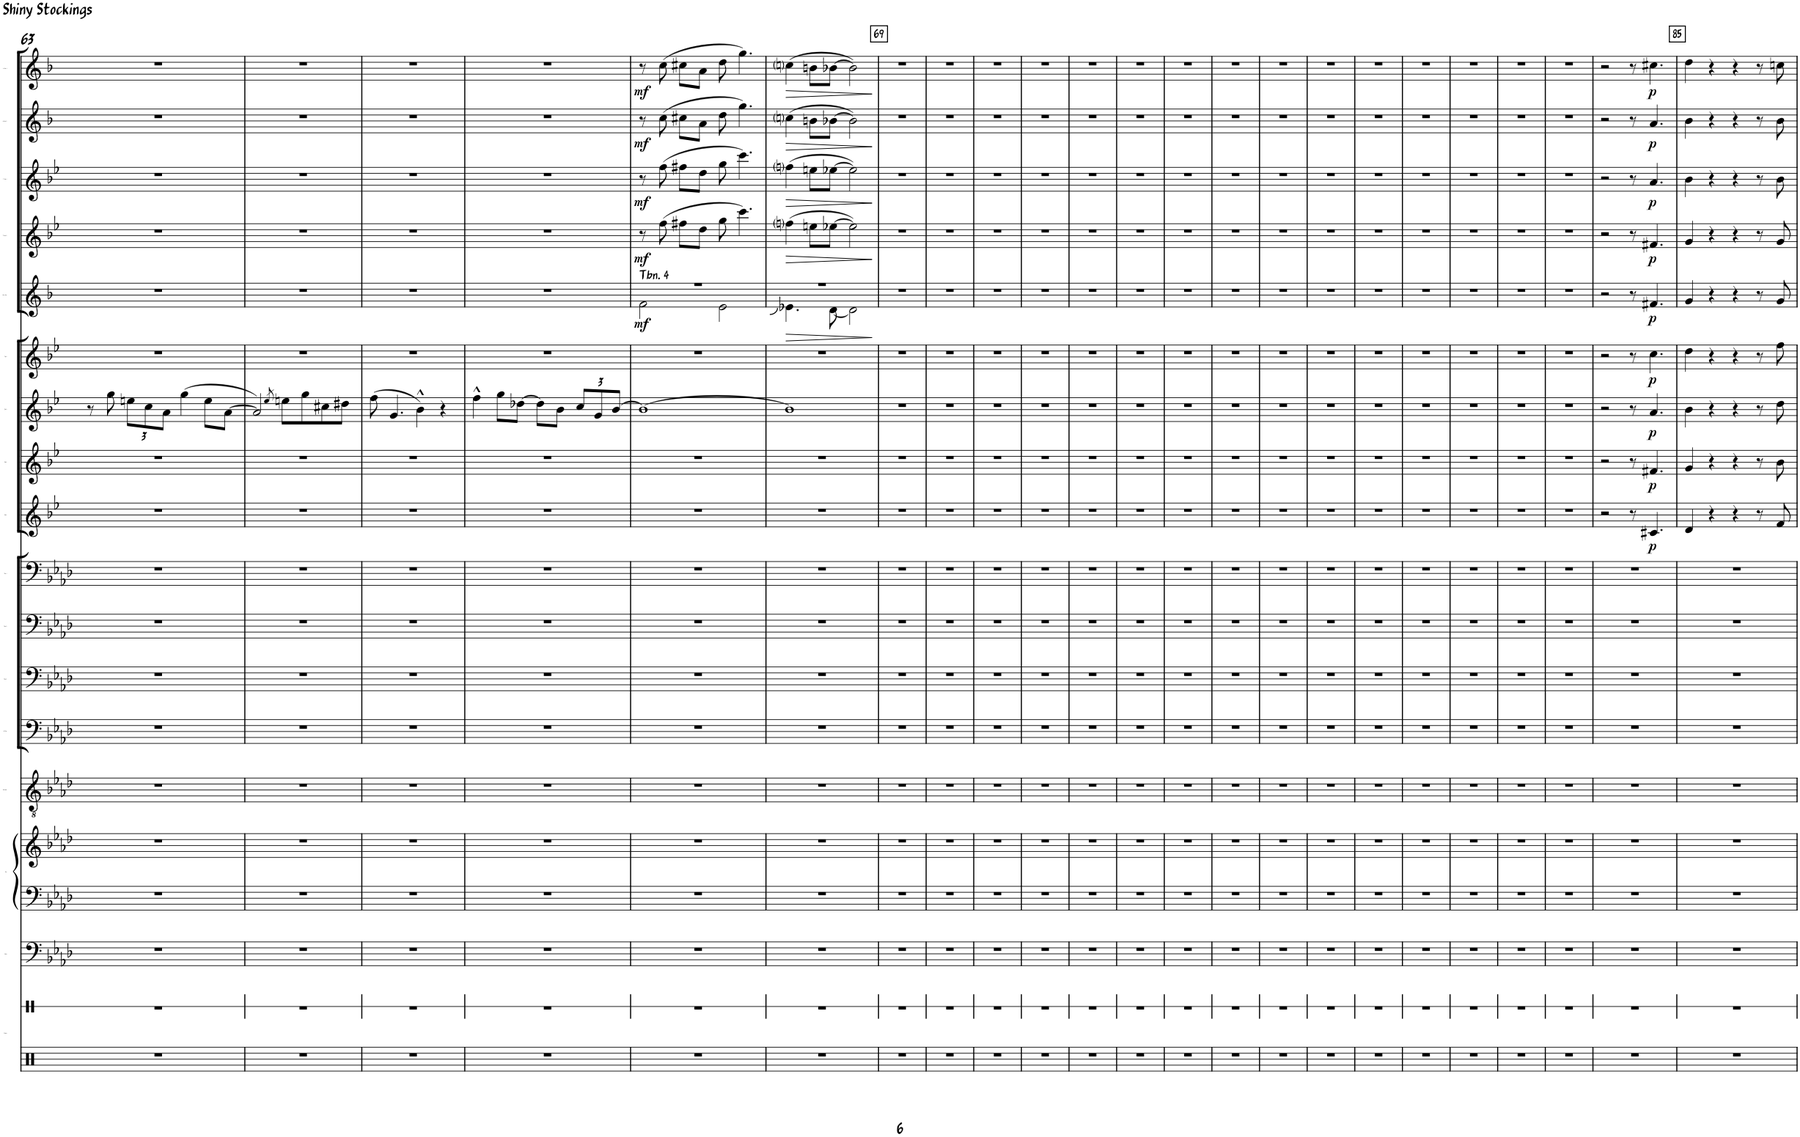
**kern	**dynam	**kern	**dynam	**kern	**dynam	**kern	**dynam	**kern	**dynam	**kern	**dynam	**kern	**dynam	**kern	**dynam	**kern	**dynam
*part9	*part9	*part8	*part8	*part7	*part7	*part6	*part6	*part5	*part5	*part4	*part4	*part3	*part3	*part2	*part2	*part1	*part1
*staff9	*staff9	*staff8	*staff8	*staff7	*staff7	*staff6	*staff6	*staff5	*staff5	*staff4	*staff4	*staff3	*staff3	*staff2	*staff2	*staff1	*staff1
*I"Trumpet 4	*	*I"Trumpet 3	*	*I"Trumpet 2	*	*I"Trumpet 1	*	*I"Bari	*	*I"Tenor 2	*	*I"Tenor 1	*	*I"Alto 2	*	*I"Alto 1	*
*I'Tpt 4	*	*I'Tpt 3	*	*	*	*I'Tpt 1	*	*	*	*	*	*	*	*	*	*	*
!!LO:PB:g=z
*clefG2	*	*clefG2	*	*clefG2	*	*clefG2	*	*clefG2	*	*clefG2	*	*clefG2	*	*clefG2	*	*clefG2	*
*Trd1c2	*	*Trd1c2	*	*Trd1c2	*	*Trd1c2	*	*Trd12c21	*	*Trd8c14	*	*Trd8c14	*	*Trd5c9	*	*Trd5c9	*
*k[b-e-]	*	*k[b-e-]	*	*k[b-e-]	*	*k[b-e-]	*	*k[b-]	*	*k[b-e-]	*	*k[b-e-]	*	*k[b-]	*	*k[b-]	*
*M4/4	*	*M4/4	*	*M4/4	*	*M4/4	*	*M4/4	*	*M4/4	*	*M4/4	*	*M4/4	*	*M4/4	*
=63	=63	=63	=63	=63	=63	=63	=63	=63	=63	=63	=63	=63	=63	=63	=63	=63	=63
1r	.	1r	.	8r	.	1r	.	1r	.	1r	.	1r	.	1r	.	1r	.
.	.	.	.	8gg\	.	.	.	.	.	.	.	.	.	.	.	.	.
*	*	*	*	*Xbrackettup	*	*	*	*	*	*	*	*	*	*	*	*	*
.	.	.	.	12een\L	.	.	.	.	.	.	.	.	.	.	.	.	.
.	.	.	.	12cc\	.	.	.	.	.	.	.	.	.	.	.	.	.
.	.	.	.	12a\J	.	.	.	.	.	.	.	.	.	.	.	.	.
.	.	.	.	(>4gg\	.	.	.	.	.	.	.	.	.	.	.	.	.
.	.	.	.	8ee\L	.	.	.	.	.	.	.	.	.	.	.	.	.
.	.	.	.	[8a\J	.	.	.	.	.	.	.	.	.	.	.	.	.
=64	=64	=64	=64	=64	=64	=64	=64	=64	=64	=64	=64	=64	=64	=64	=64	=64	=64
1r	.	1r	.	2a/])	.	1r	.	1r	.	1r	.	1r	.	1r	.	1r	.
.	.	.	.	8qee-/	.	.	.	.	.	.	.	.	.	.	.	.	.
.	.	.	.	8een\L	.	.	.	.	.	.	.	.	.	.	.	.	.
.	.	.	.	8gg\	.	.	.	.	.	.	.	.	.	.	.	.	.
.	.	.	.	8cc#X\	.	.	.	.	.	.	.	.	.	.	.	.	.
.	.	.	.	8dd#X\J	.	.	.	.	.	.	.	.	.	.	.	.	.
=65	=65	=65	=65	=65	=65	=65	=65	=65	=65	=65	=65	=65	=65	=65	=65	=65	=65
1r	.	1r	.	(>8ff\	.	1r	.	1r	.	1r	.	1r	.	1r	.	1r	.
.	.	.	.	4.g/	.	.	.	.	.	.	.	.	.	.	.	.	.
.	.	.	.	4b-^^\)	.	.	.	.	.	.	.	.	.	.	.	.	.
.	.	.	.	4r	.	.	.	.	.	.	.	.	.	.	.	.	.
=66	=66	=66	=66	=66	=66	=66	=66	=66	=66	=66	=66	=66	=66	=66	=66	=66	=66
1r	.	1r	.	4ff^^\	.	1r	.	1r	.	1r	.	1r	.	1r	.	1r	.
.	.	.	.	8gg\L	.	.	.	.	.	.	.	.	.	.	.	.	.
.	.	.	.	[8dd-X\J	.	.	.	.	.	.	.	.	.	.	.	.	.
.	.	.	.	8dd-\L]	.	.	.	.	.	.	.	.	.	.	.	.	.
.	.	.	.	8b-\J	.	.	.	.	.	.	.	.	.	.	.	.	.
.	.	.	.	12cc/L	.	.	.	.	.	.	.	.	.	.	.	.	.
.	.	.	.	12g/	.	.	.	.	.	.	.	.	.	.	.	.	.
.	.	.	.	[12b-/J	.	.	.	.	.	.	.	.	.	.	.	.	.
=67	=67	=67	=67	=67	=67	=67	=67	=67	=67	=67	=67	=67	=67	=67	=67	=67	=67
*	*	*	*	*	*	*	*	*^	*	*	*	*	*	*	*	*	*
!	!	!	!	!	!	!	!	!LO:TX:a:t=Tbn. 4	!	!	!	!	!	!	!	!	!	!
!	!	!	!	!	!	!	!	!	!	!LO:DY:b	!	!LO:DY:b	!	!LO:DY:b	!	!LO:DY:b	!	!LO:DY:b
1r	.	1r	.	1b-_	.	1r	.	1r	2f\	mf	8r	mf	8r	mf	8r	mf	8r	mf
.	.	.	.	.	.	.	.	.	.	.	(>8ff\	.	(>8ff\	.	(>8cc\	.	(>8cc\	.
.	.	.	.	.	.	.	.	.	.	.	8ff#X\L	.	8ff#X\L	.	8cc#X\L	.	8cc#X\L	.
.	.	.	.	.	.	.	.	.	.	.	8dd\J	.	8dd\J	.	8a\J	.	8a\J	.
.	.	.	.	.	.	.	.	.	2e\	.	8gg\	.	8gg\	.	8dd\	.	8dd\	.
.	.	.	.	.	.	.	.	.	.	.	4.ccc\)	.	4.ccc\)	.	4.gg\)	.	4.gg\)	.
=68	=68	=68	=68	=68	=68	=68	=68	=68	=68	=68	=68	=68	=68	=68	=68	=68	=68	=68
!	!	!	!	!	!	!	!	!	!	!LO:HP:b	!	!LO:HP:b	!	!LO:HP:b	!	!LO:HP:b	!	!LO:HP:b
1r	.	1r	.	1b-]	.	1r	.	1r	4.e-X\	>	(>4ffni\	>	(>4ffni\	>	(>4ccni\	>	(>4ccni\	>
.	.	.	.	.	.	.	.	.	.	.	8een\L	.	8een\L	.	8bn\L	.	8bn\L	.
.	.	.	.	.	.	.	.	.	[8d\	.	[8ee-X\J	.	[8ee-X\J	.	[8b-X\J	.	[8b-X\J	.
.	.	.	.	.	.	.	.	.	2d\]	.	2ee-\])	.	2ee-\])	.	2b-\])	.	2b-\])	.
*	*	*	*	*	*	*	*	*v	*v	*	*	*	*	*	*	*	*	*
.	.	.	.	.	.	.	.	.	]	.	]	.	]	.	]	.	]
!!LO:REH:place=s1:a:B:rj:t=69
=69	=69	=69	=69	=69	=69	=69	=69	=69	=69	=69	=69	=69	=69	=69	=69	=69	=69
1r	.	1r	.	1r	.	1r	.	1r	.	1r	.	1r	.	1r	.	1r	.
=70	=70	=70	=70	=70	=70	=70	=70	=70	=70	=70	=70	=70	=70	=70	=70	=70	=70
1r	.	1r	.	1r	.	1r	.	1r	.	1r	.	1r	.	1r	.	1r	.
=71	=71	=71	=71	=71	=71	=71	=71	=71	=71	=71	=71	=71	=71	=71	=71	=71	=71
1r	.	1r	.	1r	.	1r	.	1r	.	1r	.	1r	.	1r	.	1r	.
=72	=72	=72	=72	=72	=72	=72	=72	=72	=72	=72	=72	=72	=72	=72	=72	=72	=72
1r	.	1r	.	1r	.	1r	.	1r	.	1r	.	1r	.	1r	.	1r	.
=73	=73	=73	=73	=73	=73	=73	=73	=73	=73	=73	=73	=73	=73	=73	=73	=73	=73
1r	.	1r	.	1r	.	1r	.	1r	.	1r	.	1r	.	1r	.	1r	.
=74	=74	=74	=74	=74	=74	=74	=74	=74	=74	=74	=74	=74	=74	=74	=74	=74	=74
1r	.	1r	.	1r	.	1r	.	1r	.	1r	.	1r	.	1r	.	1r	.
=75	=75	=75	=75	=75	=75	=75	=75	=75	=75	=75	=75	=75	=75	=75	=75	=75	=75
1r	.	1r	.	1r	.	1r	.	1r	.	1r	.	1r	.	1r	.	1r	.
=76	=76	=76	=76	=76	=76	=76	=76	=76	=76	=76	=76	=76	=76	=76	=76	=76	=76
1r	.	1r	.	1r	.	1r	.	1r	.	1r	.	1r	.	1r	.	1r	.
=77	=77	=77	=77	=77	=77	=77	=77	=77	=77	=77	=77	=77	=77	=77	=77	=77	=77
1r	.	1r	.	1r	.	1r	.	1r	.	1r	.	1r	.	1r	.	1r	.
=78	=78	=78	=78	=78	=78	=78	=78	=78	=78	=78	=78	=78	=78	=78	=78	=78	=78
1r	.	1r	.	1r	.	1r	.	1r	.	1r	.	1r	.	1r	.	1r	.
=79	=79	=79	=79	=79	=79	=79	=79	=79	=79	=79	=79	=79	=79	=79	=79	=79	=79
1r	.	1r	.	1r	.	1r	.	1r	.	1r	.	1r	.	1r	.	1r	.
=80	=80	=80	=80	=80	=80	=80	=80	=80	=80	=80	=80	=80	=80	=80	=80	=80	=80
1r	.	1r	.	1r	.	1r	.	1r	.	1r	.	1r	.	1r	.	1r	.
=81	=81	=81	=81	=81	=81	=81	=81	=81	=81	=81	=81	=81	=81	=81	=81	=81	=81
1r	.	1r	.	1r	.	1r	.	1r	.	1r	.	1r	.	1r	.	1r	.
=82	=82	=82	=82	=82	=82	=82	=82	=82	=82	=82	=82	=82	=82	=82	=82	=82	=82
1r	.	1r	.	1r	.	1r	.	1r	.	1r	.	1r	.	1r	.	1r	.
=83	=83	=83	=83	=83	=83	=83	=83	=83	=83	=83	=83	=83	=83	=83	=83	=83	=83
1r	.	1r	.	1r	.	1r	.	1r	.	1r	.	1r	.	1r	.	1r	.
=84	=84	=84	=84	=84	=84	=84	=84	=84	=84	=84	=84	=84	=84	=84	=84	=84	=84
2r	.	2r	.	2r	.	2r	.	2r	.	2r	.	2r	.	2r	.	2r	.
8r	.	8r	.	8r	.	8r	.	8r	.	8r	.	8r	.	8r	.	8r	.
!	!LO:DY:b	!	!LO:DY:b	!	!LO:DY:b	!	!LO:DY:b	!	!LO:DY:b	!	!LO:DY:b	!	!LO:DY:b	!	!LO:DY:b	!	!LO:DY:b
4.c#X/	p	4.f#X/	p	4.a/	p	4.cc\	p	4.f#X/	p	4.f#X/	p	4.a/	p	4.a/	p	4.cc#X\	p
!!LO:REH:place=s1:a:B:rj:t=85
=85	=85	=85	=85	=85	=85	=85	=85	=85	=85	=85	=85	=85	=85	=85	=85	=85	=85
4d/	.	4g/	.	4b-\	.	4dd\	.	4g/	.	4g/	.	4b-\	.	4b-\	.	4dd\	.
4r	.	4r	.	4r	.	4r	.	4r	.	4r	.	4r	.	4r	.	4r	.
4r	.	4r	.	4r	.	4r	.	4r	.	4r	.	4r	.	4r	.	4r	.
8r	.	8r	.	8r	.	8r	.	8r	.	8r	.	8r	.	8r	.	8r	.
8f/	.	8b-\	.	8dd\	.	8ff\	.	8g/	.	8g/	.	8b-\	.	8b-\	.	8ccn\	.
=	=	=	=	=	=	=	=	=	=	=	=	=	=	=	=	=	=
*-	*-	*-	*-	*-	*-	*-	*-	*-	*-	*-	*-	*-	*-	*-	*-	*-	*-
